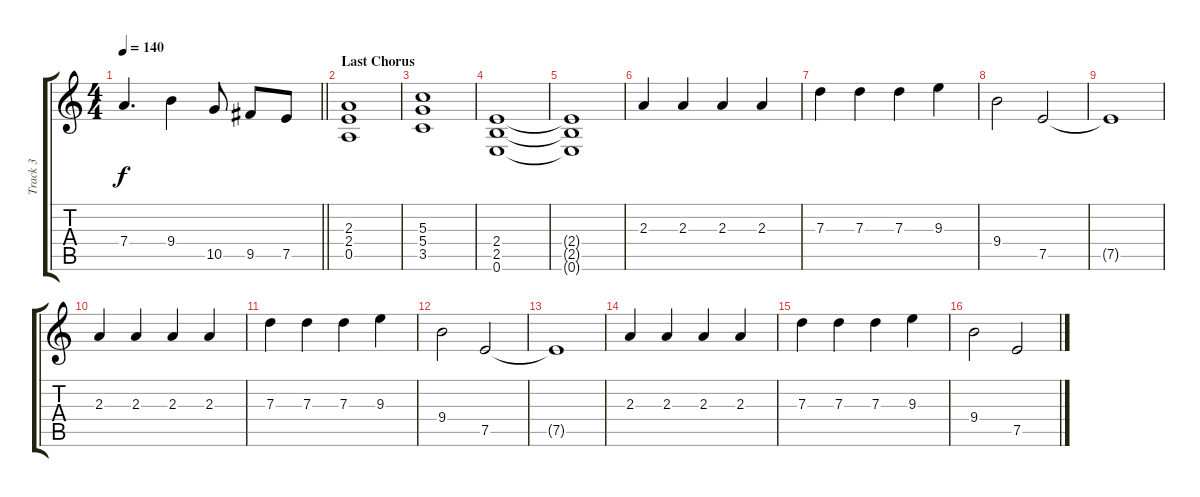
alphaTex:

\track ("Track 3" "Track 3") {instrument overdrivenguitar}
\staff {score tabs}
\tuning (E4 B3 G3 D3 A2 E2) {hide}
\ts (4 4)
\tempo 140
\clef g2
\barLineRight lightlight
\ks c
7.4.4{d dy f} 9.4.4 10.5.8 9.5.8 7.5.8 |
\section ("" "Last Chorus")
(2.3 2.4 0.5).1 |
(5.3 5.4 3.5).1 |
(2.4 2.5 0.6).1 |
(2.4{t} 2.5{t} 0.6{t}).1 |
2.3.4 2.3.4 2.3.4 2.3.4 |
7.3.4 7.3.4 7.3.4 9.3.4 |
9.4.2 7.5.2 |
7.5{t}.1 |
2.3.4 2.3.4 2.3.4 2.3.4 |
7.3.4 7.3.4 7.3.4 9.3.4 |
9.4.2 7.5.2 |
7.5{t}.1 |
2.3.4 2.3.4 2.3.4 2.3.4 |
7.3.4 7.3.4 7.3.4 9.3.4 |
9.4.2 7.5.2
